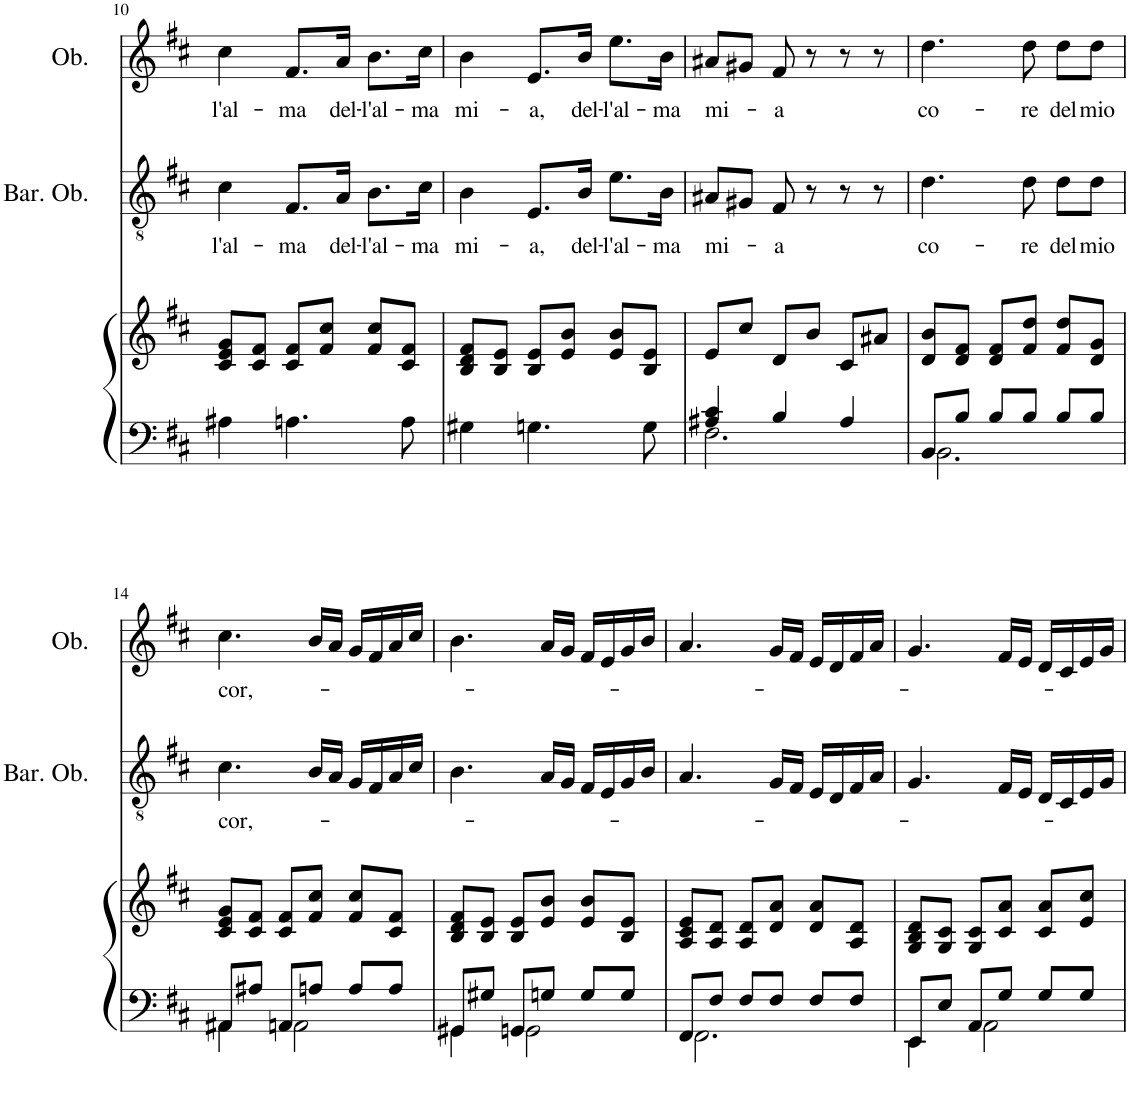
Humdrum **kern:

**kern	**kern	**kern	**text	**kern	**text
*part3	*part3	*part2	*part2	*part1	*part1
*staff4	*staff3	*staff2	*staff2	*staff1	*staff1
*I"Piano	*	*I"Baritone Oboe	*	*I"Oboe	*
*I'Pno	*	*I'Bar. Ob.	*	*I'Ob.	*
!!LO:PB:g=z
*clefF4	*clefG2	*clefGv2	*	*clefG2	*
*k[f#c#]	*k[f#c#]	*k[f#c#]	*	*k[f#c#]	*
*M3/4	*M3/4	*M3/4	*	*M3/4	*
=10	=10	=10	=10	=10	=10
!	!	!	!LO:LY:b	!	!LO:LY:b
4A#X\	8c#/ 8e/ 8g/L	4c#\	l'al-	4cc#\	l'al-
.	8c#/ 8f#/J	.	.	.	.
!	!	!	!LO:LY:b	!	!LO:LY:b
4.An\	8c#/ 8f#/L	8.F#/L	-ma	8.f#/L	-ma
.	8f#/ 8cc#/J	.	.	.	.
!	!	!	!LO:LY:b	!	!LO:LY:b
.	.	16A/Jk	del-	16a/Jk	del-
!	!	!	!LO:LY:b	!	!LO:LY:b
.	8f#/ 8cc#/L	8.B\L	-l'al-	8.b\L	-l'al-
8A\	8c#/ 8f#/J	.	.	.	.
!	!	!	!LO:LY:b	!	!LO:LY:b
.	.	16c#\Jk	-ma	16cc#\Jk	-ma
=11	=11	=11	=11	=11	=11
!	!	!	!LO:LY:b	!	!LO:LY:b
4G#X\	8B/ 8d/ 8f#/L	4B\	mi-	4b\	mi-
.	8B/ 8e/J	.	.	.	.
!	!	!	!LO:LY:b	!	!LO:LY:b
4.Gn\	8B/ 8e/L	8.E/L	-a,	8.e/L	-a,
.	8e/ 8b/J	.	.	.	.
!	!	!	!LO:LY:b	!	!LO:LY:b
.	.	16B/Jk	del-	16b/Jk	del-
!	!	!	!LO:LY:b	!	!LO:LY:b
.	8e/ 8b/L	8.e\L	-l'al-	8.ee\L	-l'al-
8G\	8B/ 8e/J	.	.	.	.
!	!	!	!LO:LY:b	!	!LO:LY:b
.	.	16B\Jk	-ma	16b\Jk	-ma
=12	=12	=12	=12	=12	=12
*^	*	*	*	*	*
!	!	!	!	!LO:LY:b	!	!LO:LY:b
4A#X/ 4c#/	2.F#\	8e/L	8A#X/L	mi-	8a#X/L	mi-
.	.	8cc#/J	8G#X/J	.	8g#X/J	.
!	!	!	!	!LO:LY:b	!	!LO:LY:b
4B/	.	8d/L	8F#/	-a	8f#/	-a
.	.	8b/J	8r	.	8r	.
4A#/	.	8c#/L	8r	.	8r	.
.	.	8a#X/J	8r	.	8r	.
=13	=13	=13	=13	=13	=13	=13
!	!	!	!	!LO:LY:b	!	!LO:LY:b
8BB/L	2.BB\	8d/ 8b/L	4.d\	co-	4.dd\	co-
8B/J	.	8d/ 8f#/J	.	.	.	.
8B/L	.	8d/ 8f#/L	.	.	.	.
!	!	!	!	!LO:LY:b	!	!LO:LY:b
8B/J	.	8f#/ 8dd/J	8d\	-re	8dd\	-re
!	!	!	!	!LO:LY:b	!	!LO:LY:b
8B/L	.	8f#/ 8dd/L	8d\L	del	8dd\L	del
!	!	!	!	!LO:LY:b	!	!LO:LY:b
8B/J	.	8d/ 8g/J	8d\J	mio	8dd\J	mio
!!LO:LB:g=z
=14	=14	=14	=14	=14	=14	=14
!	!	!	!	!LO:LY:b	!	!LO:LY:b
8AA#X/L	4AA#X\	8c#/ 8e/ 8g/L	4.c#\	cor,-	4.cc#\	cor,-
8A#X/J	.	8c#/ 8f#/J	.	.	.	.
8AAn/L	2AA\	8c#/ 8f#/L	.	.	.	.
8An/J	.	8f#/ 8cc#/J	16B/LL	.	16b/LL	.
.	.	.	16A/JJ	.	16a/JJ	.
8A/L	.	8f#/ 8cc#/L	16G/LL	.	16g/LL	.
.	.	.	16F#/	.	16f#/	.
8A/J	.	8c#/ 8f#/J	16A/	.	16a/	.
.	.	.	16c#/JJ	.	16cc#/JJ	.
=15	=15	=15	=15	=15	=15	=15
8GG#X/L	4GG#X\	8B/ 8d/ 8f#/L	4.B\	.	4.b\	.
8G#X/J	.	8B/ 8e/J	.	.	.	.
8GGn/L	2GG\	8B/ 8e/L	.	.	.	.
8Gn/J	.	8e/ 8b/J	16A/LL	.	16a/LL	.
.	.	.	16G/JJ	.	16g/JJ	.
8G/L	.	8e/ 8b/L	16F#/LL	.	16f#/LL	.
.	.	.	16E/	.	16e/	.
8G/J	.	8B/ 8e/J	16G/	.	16g/	.
.	.	.	16B/JJ	.	16b/JJ	.
=16	=16	=16	=16	=16	=16	=16
8FF#/L	2.FF#\	8A/ 8c#/ 8e/L	4.A/	.	4.a/	.
8F#/J	.	8A/ 8d/J	.	.	.	.
8F#/L	.	8A/ 8d/L	.	.	.	.
8F#/J	.	8d/ 8a/J	16G/LL	.	16g/LL	.
.	.	.	16F#/JJ	.	16f#/JJ	.
8F#/L	.	8d/ 8a/L	16E/LL	.	16e/LL	.
.	.	.	16D/	.	16d/	.
8F#/J	.	8A/ 8d/J	16F#/	.	16f#/	.
.	.	.	16A/JJ	.	16a/JJ	.
=17	=17	=17	=17	=17	=17	=17
8EE/L	4EE\	8G/ 8B/ 8d/L	4.G/	.	4.g/	.
8E/J	.	8G/ 8c#/J	.	.	.	.
8AA/L	2AA\	8G/ 8c#/L	.	.	.	.
8G/J	.	8c#/ 8a/J	16F#/LL	.	16f#/LL	.
.	.	.	16E/JJ	.	16e/JJ	.
8G/L	.	8c#/ 8a/L	16D/LL	.	16d/LL	.
.	.	.	16C#/	.	16c#/	.
8G/J	.	8e/ 8cc#/J	16E/	.	16e/	.
.	.	.	16G/JJ	.	16g/JJ	.
*v	*v	*	*	*	*	*
=	=	=	=	=	=
*-	*-	*-	*-	*-	*-
